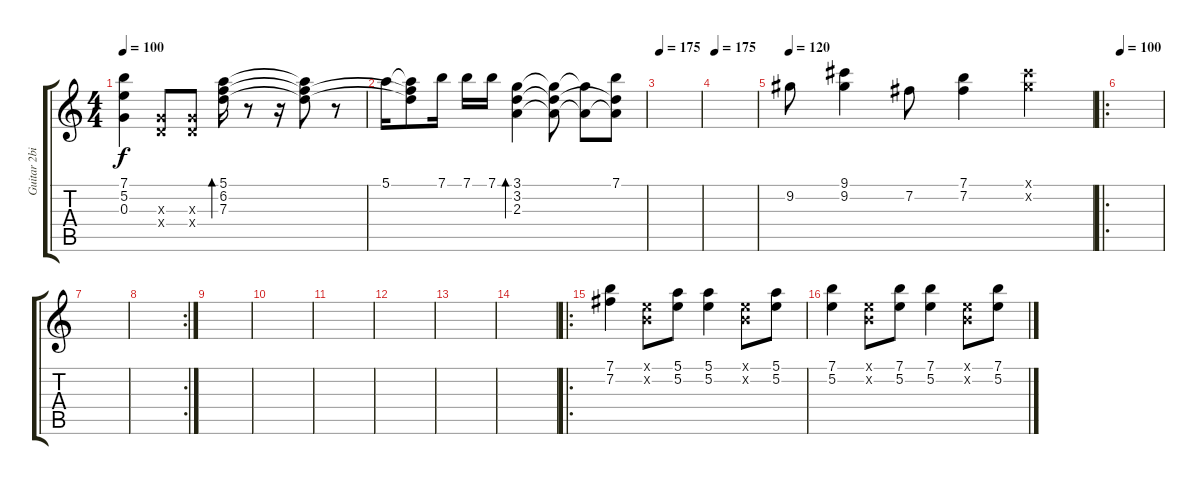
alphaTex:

\track ("Guitar 2bis (accoustic)" "Guitar 2bi") {instrument acousticguitarsteel}
\staff {score tabs}
\tuning (E4 B3 G3 D3 A2 E2) {hide}
\ts (4 4)
\tempo 100
\clef g2
\ks c
(7.1{t} 5.2{t} 0.3{t}).4{dy f} (0.3{x} 0.4{x}).8 (0.3{x} 0.4{x}).8 (5.1 6.2 7.3).16{bd 240} r.8 r.16 (5.1{t} 6.2{t} 7.3{t}).8 r.8 |
5.1.16 (5.1{t} 6.2{t} 7.3{t}).8 7.1.16 7.1.16 7.1.16 (3.1 3.2 2.3).4{bd 480} (3.1{t} 3.2{t} 2.3{t}).8 (3.1{t} 2.3{t}).8 (7.1 3.2{t} 2.3{t}).8 |
\section ("" "")
\tempo 175
|
\tempo 175
|
\tempo 120
9.2.8 (9.1 9.2).4 7.2.8 (7.1 7.2).4 (9.1{x} 9.2{x}).4 |
\ro
\section ("" "")
\tempo 100
|
|
\rc 2
|
|
|
|
|
|
|
\ro
\section ("" "")
(7.1 7.2).4{volume 12} (0.1{x} 0.2{x}).8 (5.1 5.2).8 (5.1 5.2).4 (0.1{x} 0.2{x}).8 (5.1 5.2).8 |
(7.1 5.2).4 (0.1{x} 0.2{x}).8 (7.1 5.2).8 (7.1 5.2).4 (0.1{x} 0.2{x}).8 (7.1 5.2).8
